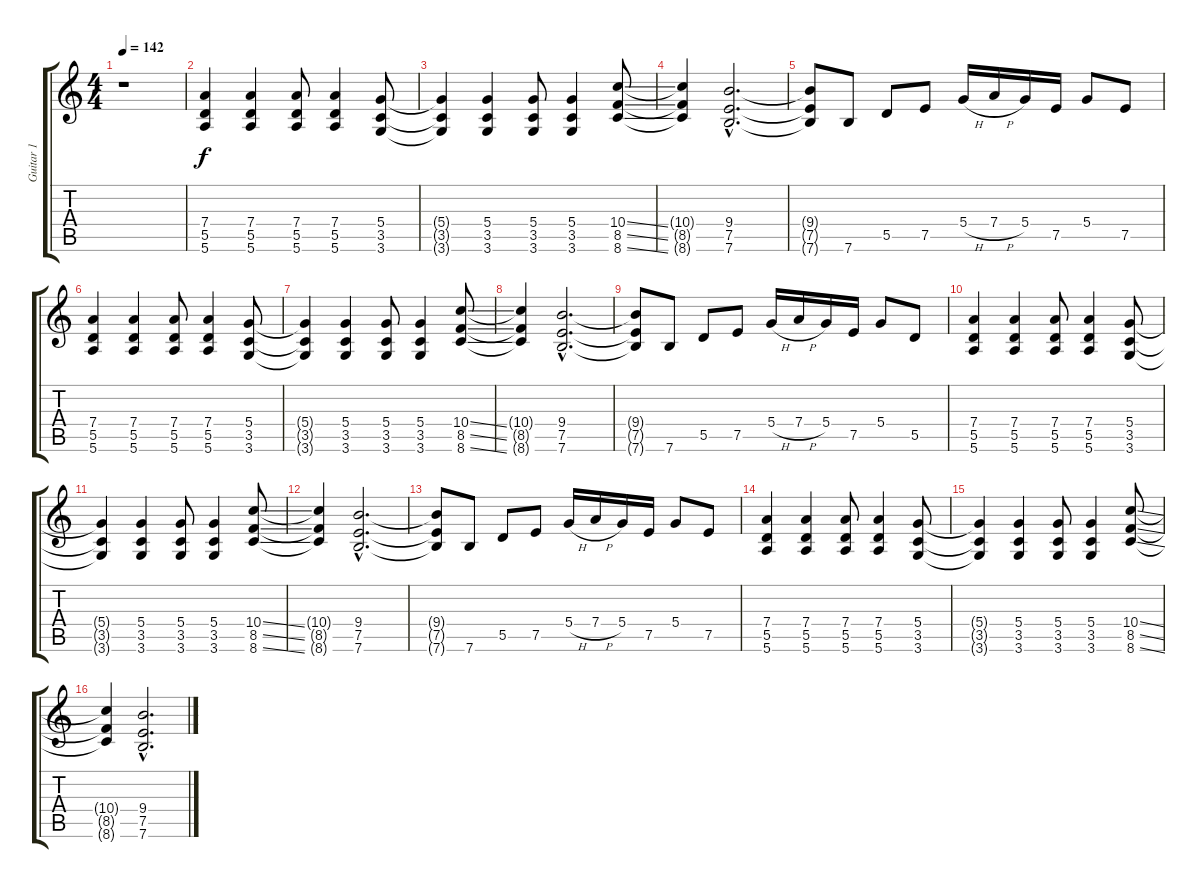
\track ("Guitar 1" "Guitar 1") {instrument overdrivenguitar}
\staff {score tabs}
\tuning (E4 B3 G3 D3 A2 E2) {hide}
\ts (4 4)
\tempo 142
\clef g2
\ks c
r.1{dy f instrument overdrivenguitar} |
(7.4 5.5 5.6).4 (7.4 5.5 5.6).4 (7.4 5.5 5.6).8 (7.4 5.5 5.6).4 (5.4 3.5 3.6).8 |
(5.4{t} 3.5{t} 3.6{t}).4 (5.4 3.5 3.6).4 (5.4 3.5 3.6).8 (5.4 3.5 3.6).4 (10.4{ss} 8.5{ss} 8.6{ss}).8 |
(10.4{t} 8.5{t} 8.6{t}).4 (9.4{hac} 7.5{hac} 7.6{hac}).2{d} |
(9.4{t} 7.5{t} 7.6{t}).8 7.6.8 5.5.8 7.5.8 5.4{h}.16 7.4{h}.16 5.4.16 7.5.16 5.4.8 7.5.8 |
(7.4 5.5 5.6).4 (7.4 5.5 5.6).4 (7.4 5.5 5.6).8 (7.4 5.5 5.6).4 (5.4 3.5 3.6).8 |
(5.4{t} 3.5{t} 3.6{t}).4 (5.4 3.5 3.6).4 (5.4 3.5 3.6).8 (5.4 3.5 3.6).4 (10.4{ss} 8.5{ss} 8.6{ss}).8 |
(10.4{t} 8.5{t} 8.6{t}).4 (9.4{hac} 7.5{hac} 7.6{hac}).2{d} |
(9.4{t} 7.5{t} 7.6{t}).8 7.6.8 5.5.8 7.5.8 5.4{h}.16 7.4{h}.16 5.4.16 7.5.16 5.4.8 5.5.8 |
(7.4 5.5 5.6).4 (7.4 5.5 5.6).4 (7.4 5.5 5.6).8 (7.4 5.5 5.6).4 (5.4 3.5 3.6).8 |
(5.4{t} 3.5{t} 3.6{t}).4 (5.4 3.5 3.6).4 (5.4 3.5 3.6).8 (5.4 3.5 3.6).4 (10.4{ss} 8.5{ss} 8.6{ss}).8 |
(10.4{t} 8.5{t} 8.6{t}).4 (9.4{hac} 7.5{hac} 7.6{hac}).2{d} |
(9.4{t} 7.5{t} 7.6{t}).8 7.6.8 5.5.8 7.5.8 5.4{h}.16 7.4{h}.16 5.4.16 7.5.16 5.4.8 7.5.8 |
(7.4 5.5 5.6).4 (7.4 5.5 5.6).4 (7.4 5.5 5.6).8 (7.4 5.5 5.6).4 (5.4 3.5 3.6).8 |
(5.4{t} 3.5{t} 3.6{t}).4 (5.4 3.5 3.6).4 (5.4 3.5 3.6).8 (5.4 3.5 3.6).4 (10.4{ss} 8.5{ss} 8.6{ss}).8 |
(10.4{t} 8.5{t} 8.6{t}).4 (9.4{hac} 7.5{hac} 7.6{hac}).2{d}
